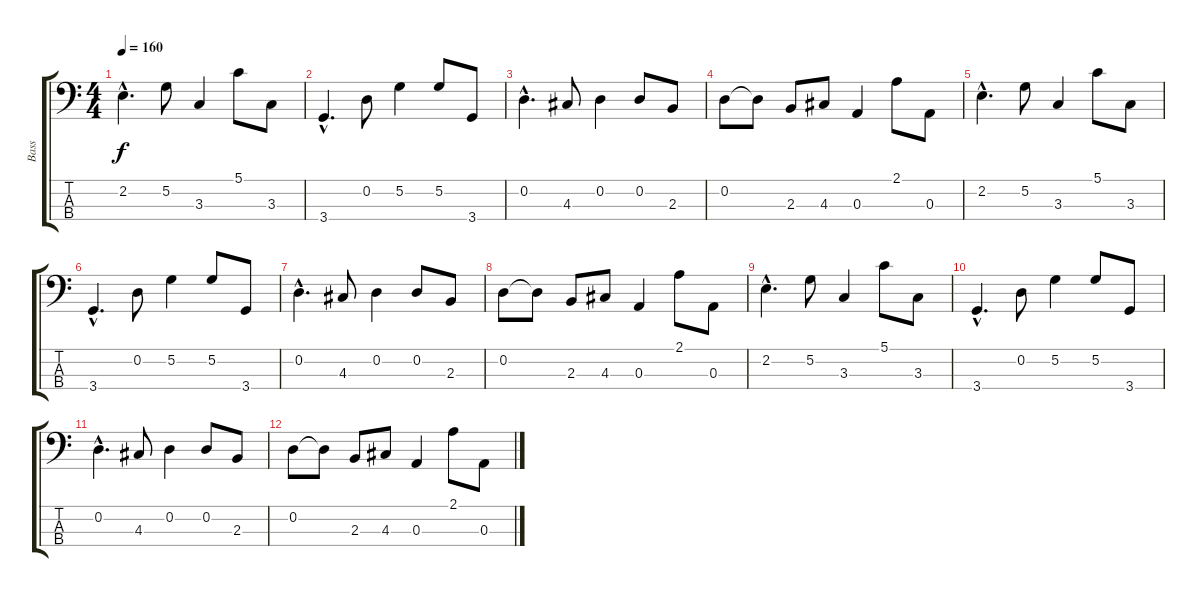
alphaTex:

\track ("Bass" "Bass") {instrument electricbasspick}
\staff {score tabs}
\tuning (G2 D2 A1 E1) {hide}
\ts (4 4)
\tempo 160
\clef f4
\ks c
2.2{hac}.4{d dy f} 5.2.8 3.3.4 5.1.8 3.3.8 |
3.4{hac}.4{d} 0.2.8 5.2.4 5.2.8 3.4.8 |
0.2{hac}.4{d} 4.3.8 0.2.4 0.2.8 2.3.8 |
0.2.8 0.2{t}.8 2.3.8 4.3.8 0.3.4 2.1.8 0.3.8 |
2.2{hac}.4{d} 5.2.8 3.3.4 5.1.8 3.3.8 |
3.4{hac}.4{d} 0.2.8 5.2.4 5.2.8 3.4.8 |
0.2{hac}.4{d} 4.3.8 0.2.4 0.2.8 2.3.8 |
0.2.8 0.2{t}.8 2.3.8 4.3.8 0.3.4 2.1.8 0.3.8 |
2.2{hac}.4{d} 5.2.8 3.3.4 5.1.8 3.3.8 |
3.4{hac}.4{d} 0.2.8 5.2.4 5.2.8 3.4.8 |
0.2{hac}.4{d} 4.3.8 0.2.4 0.2.8 2.3.8 |
0.2.8 0.2{t}.8 2.3.8 4.3.8 0.3.4 2.1.8 0.3.8
